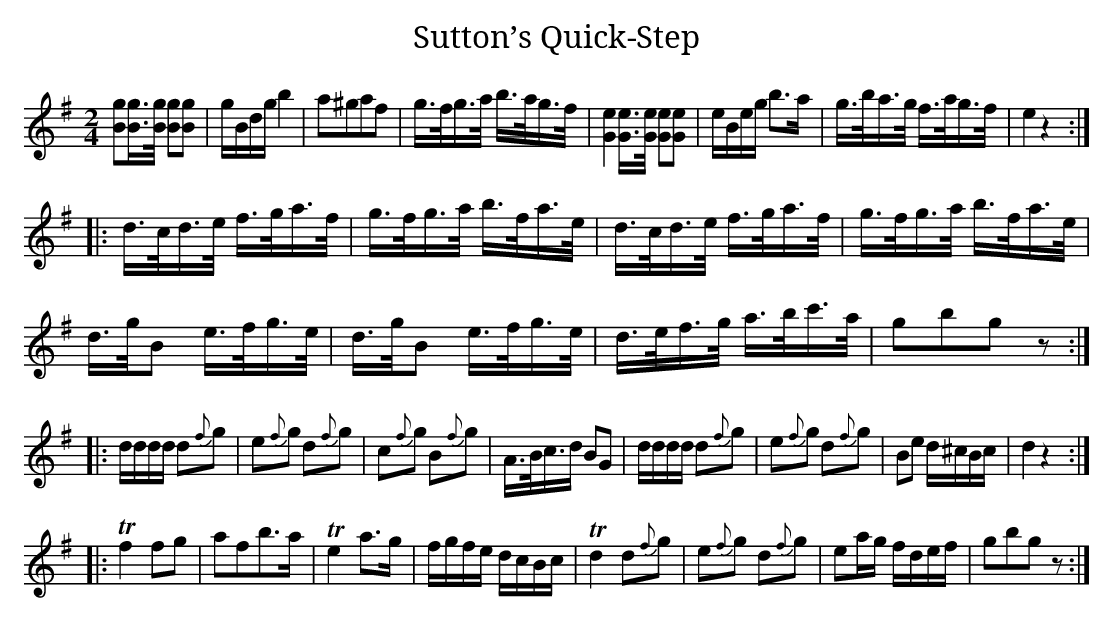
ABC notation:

X:1
T:Sutton’s Quick-Step
M:2/4
L:1/8
K:G
[Bg][B/g/]>[B/g/] [Bg][Bg]|g/B/d/g/ b2|a^gaf|g/>f/g/>a/ b/>a/g/>f/|[G2e2][G/e/]>[G/e/] [Ge][Ge]|e/B/e/g/ b>a|g/>b/a/>g/ f/>a/g/>f/ |e2 z2:|
|:d/>c/d/>e/ f/>g/a/>f/|g/>f/g/>a/ b/>f/a/>e/| d/>c/d/>e/ f/>g/a/>f/|g/>f/g/>a/ b/>f/a/>e/|
d/>g/B e/>f/g/>e/| d/>g/B e/>f/g/>e/|d/>e/f/>g/ a/>b/c'/>a/|gbg z:|
|:d/d/d/d/ d{f}g|e{f}g d{f}g|c{f}g B{f}g|A/>B/c/>d BG|d/d/d/d/ d{f}g|e{f}g d{f}g |Be d/^c/B/c/|d2 z2:|
|:Tf2 fg|afb>a|Te2 a>g|f/g/f/e/ d/c/B/c/|Td2 d{f}g|e{f}g d{f}g|ea/g/ f/d/e/f/|gbgz:|]
